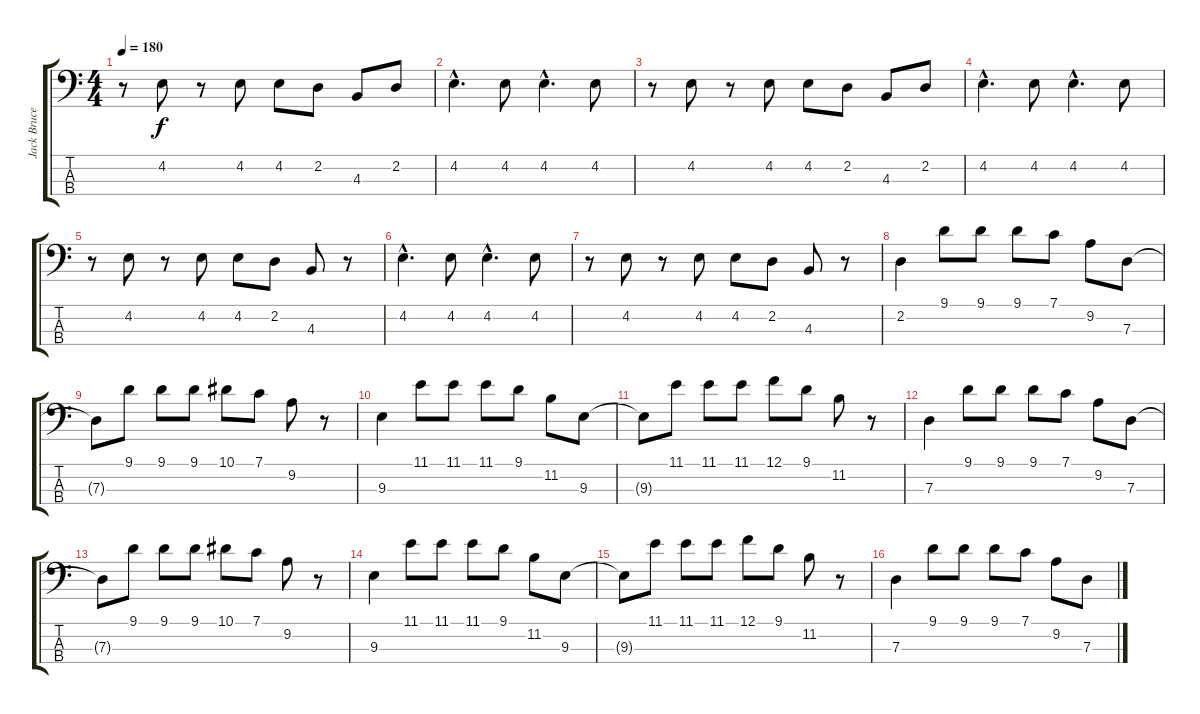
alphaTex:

\track ("Jack Bruce (low)" "Jack Bruce") {instrument electricguitarmuted}
\staff {score tabs}
\tuning (F2 C2 G1 C1) {hide}
\ts (4 4)
\tempo 180
\clef f4
\ks c
r.8{dy f} 4.2.8 r.8 4.2.8 4.2.8 2.2.8 4.3.8 2.2.8 |
4.2{hac}.4{d} 4.2.8 4.2{hac}.4{d} 4.2.8 |
r.8 4.2.8 r.8 4.2.8 4.2.8 2.2.8 4.3.8 2.2.8 |
4.2{hac}.4{d} 4.2.8 4.2{hac}.4{d} 4.2.8 |
r.8 4.2.8 r.8 4.2.8 4.2.8 2.2.8 4.3.8 r.8 |
4.2{hac}.4{d} 4.2.8 4.2{hac}.4{d} 4.2.8 |
r.8 4.2.8 r.8 4.2.8 4.2.8 2.2.8 4.3.8 r.8 |
2.2.4 9.1.8 9.1.8 9.1.8 7.1.8 9.2.8 7.3.8 |
7.3{t}.8 9.1.8 9.1.8 9.1.8 10.1.8 7.1.8 9.2.8 r.8 |
9.3.4 11.1.8 11.1.8 11.1.8 9.1.8 11.2.8 9.3.8 |
9.3{t}.8 11.1.8 11.1.8 11.1.8 12.1.8 9.1.8 11.2.8 r.8 |
7.3.4 9.1.8 9.1.8 9.1.8 7.1.8 9.2.8 7.3.8 |
7.3{t}.8 9.1.8 9.1.8 9.1.8 10.1.8 7.1.8 9.2.8 r.8 |
9.3.4 11.1.8 11.1.8 11.1.8 9.1.8 11.2.8 9.3.8 |
9.3{t}.8 11.1.8 11.1.8 11.1.8 12.1.8 9.1.8 11.2.8 r.8 |
7.3.4 9.1.8 9.1.8 9.1.8 7.1.8 9.2.8 7.3.8
